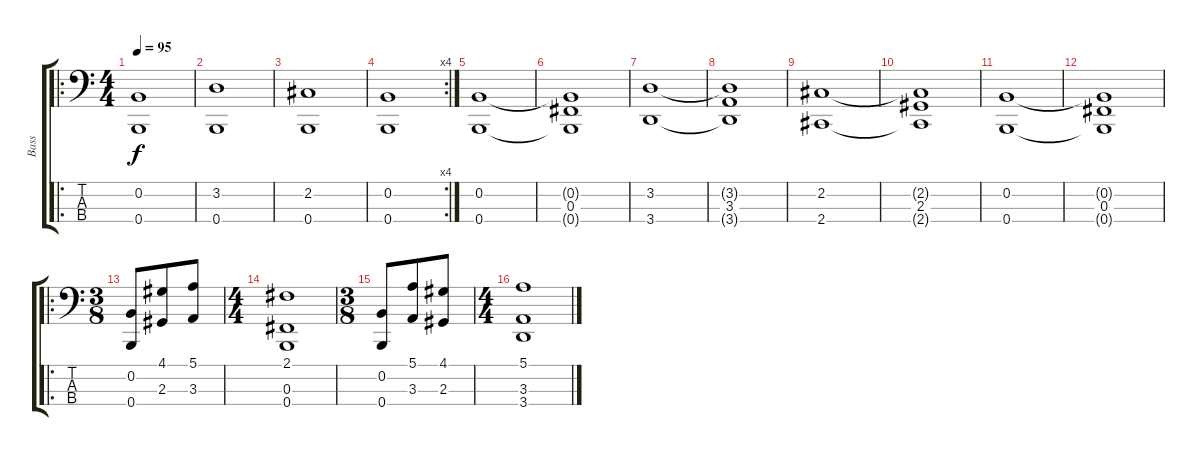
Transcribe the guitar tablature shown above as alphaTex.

\track ("Bass" "Bass") {instrument electricbasspick}
\staff {score tabs}
\tuning (E2 B1 Gb1 B0) {hide}
\ro
\ts (4 4)
\tempo 95
\clef f4
\ks c
(0.2 0.4).1{dy f} |
(3.2 0.4).1 |
(2.2 0.4).1 |
\rc 4
(0.2 0.4).1 |
(0.2 0.4).1 |
(0.2{t} 0.3 0.4{t}).1 |
(3.2 3.4).1 |
(3.2{t} 3.3 3.4{t}).1 |
(2.2 2.4).1 |
(2.2{t} 2.3 2.4{t}).1 |
(0.2 0.4).1 |
(0.2{t} 0.3 0.4{t}).1 |
\ro
\ts (3 8)
(0.2 0.4).8 (4.1 2.3).8 (5.1 3.3).8 |
\ts (4 4)
(2.1 0.3 0.4).1 |
\ts (3 8)
(0.2 0.4).8 (5.1 3.3).8 (4.1 2.3).8 |
\ts (4 4)
(5.1 3.3 3.4).1
